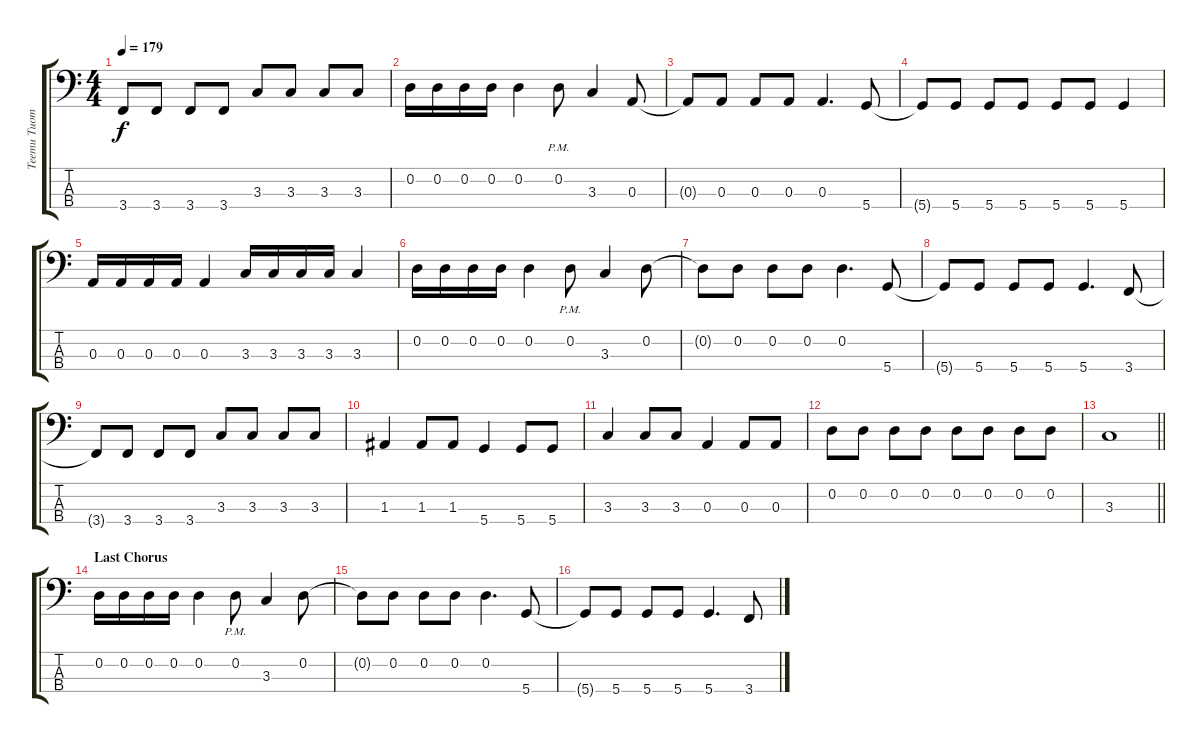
\track ("Teemu Tuominen (Bass)" "Teemu Tuom") {instrument electricbassfinger}
\staff {score tabs}
\tuning (G2 D2 A1 D1) {hide}
\ts (4 4)
\tempo 179
\clef f4
\ks c
3.4{t}.8{dy f} 3.4.8 3.4.8 3.4.8 3.3.8 3.3.8 3.3.8 3.3.8 |
0.2.16 0.2.16 0.2.16 0.2.16 0.2.4 0.2{pm}.8 3.3.4 0.3.8 |
0.3{t}.8 0.3.8 0.3.8 0.3.8 0.3.4{d} 5.4.8 |
5.4{t}.8 5.4.8 5.4.8 5.4.8 5.4.8 5.4.8 5.4.4 |
0.3.16 0.3.16 0.3.16 0.3.16 0.3.4 3.3.16 3.3.16 3.3.16 3.3.16 3.3.4 |
0.2.16 0.2.16 0.2.16 0.2.16 0.2.4 0.2{pm}.8 3.3.4 0.2.8 |
0.2{t}.8 0.2.8 0.2.8 0.2.8 0.2.4{d} 5.4.8 |
5.4{t}.8 5.4.8 5.4.8 5.4.8 5.4.4{d} 3.4.8 |
3.4{t}.8 3.4.8 3.4.8 3.4.8 3.3.8 3.3.8 3.3.8 3.3.8 |
1.3.4 1.3.8 1.3.8 5.4.4 5.4.8 5.4.8 |
3.3.4 3.3.8 3.3.8 0.3.4 0.3.8 0.3.8 |
0.2.8 0.2.8 0.2.8 0.2.8 0.2.8 0.2.8 0.2.8 0.2.8 |
\barLineRight lightlight
3.3.1 |
\section ("" "Last Chorus")
0.2.16 0.2.16 0.2.16 0.2.16 0.2.4 0.2{pm}.8 3.3.4 0.2.8 |
0.2{t}.8 0.2.8 0.2.8 0.2.8 0.2.4{d} 5.4.8 |
5.4{t}.8 5.4.8 5.4.8 5.4.8 5.4.4{d} 3.4.8
